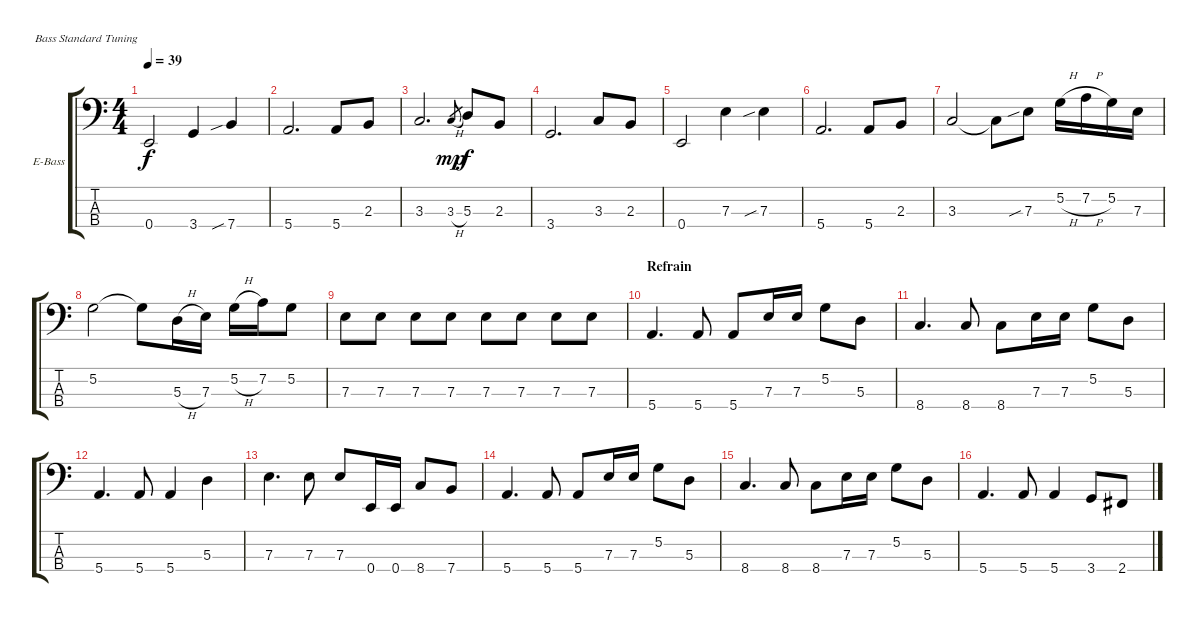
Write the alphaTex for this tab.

\bracketExtendMode groupsimilarinstruments
\firstSystemTrackNameOrientation horizontal
\otherSystemsTrackNameOrientation horizontal
\track ("Basse" "E-Bass") {instrument electricbassfinger}
\staff {score tabs}
\tuning (G2 D2 A1 E1)
\ts (4 4)
\tempo 39
\clef f4
\ks c
0.4.2{dy f} 3.4.4 7.4{sib}.4 |
5.4.2{d} 5.4.8 2.3.8 |
3.3.2{d} 3.3{h}.8{gr dy mp} 5.3.8{dy f} 2.3.8 |
3.4.2{d} 3.3.8 2.3.8 |
0.4.2 7.3.4 7.3{sib}.4 |
5.4.2{d} 5.4.8 2.3.8 |
3.3.2 3.3{t}.8 7.3{sib}.8 5.2{h}.16 7.2{h}.16 5.2.16 7.3.16 |
5.2.2 5.2{t}.8 5.3{h}.16 7.3.16 5.2{h}.16 7.2.16 5.2.8 |
7.3.8 7.3.8 7.3.8 7.3.8 7.3.8 7.3.8 7.3.8 7.3.8 |
\section ("" "Refrain")
5.4.4{d} 5.4.8 5.4.8 7.3.16 7.3.16 5.2.8 5.3.8 |
8.4.4{d} 8.4.8 8.4.8 7.3.16 7.3.16 5.2.8 5.3.8 |
5.4.4{d} 5.4.8 5.4.4 5.3.4 |
7.3.4{d} 7.3.8 7.3.8 0.4.16 0.4.16 8.4.8 7.4.8 |
5.4.4{d} 5.4.8 5.4.8 7.3.16 7.3.16 5.2.8 5.3.8 |
8.4.4{d} 8.4.8 8.4.8 7.3.16 7.3.16 5.2.8 5.3.8 |
5.4.4{d} 5.4.8 5.4.4 3.4.8 2.4.8
